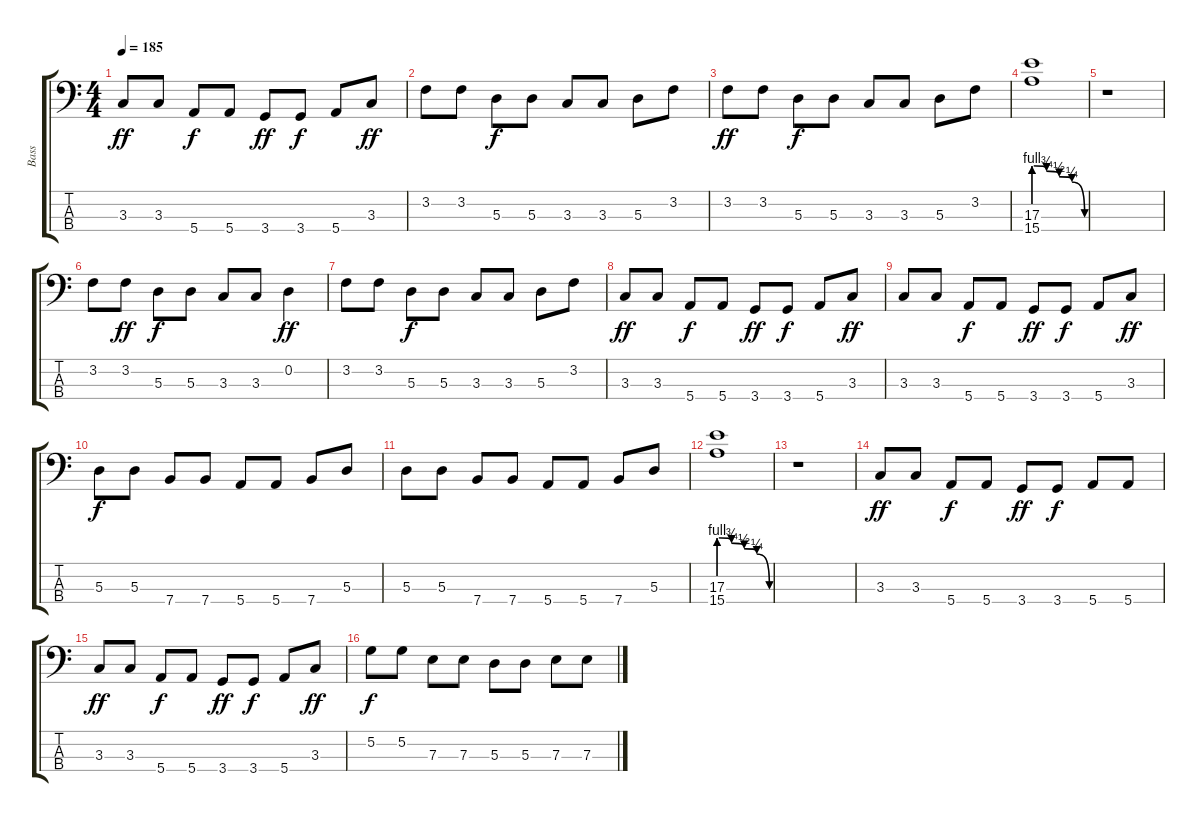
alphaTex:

\track ("Bass" "Bass") {instrument electricbasspick}
\staff {score tabs}
\tuning (G2 D2 A1 E1) {hide}
\ts (4 4)
\tempo 185
\clef f4
\ks c
3.3.8{dy ff} 3.3.8 5.4.8{dy f} 5.4.8 3.4.8{dy ff} 3.4.8{dy f} 5.4.8 3.3.8{dy ff} |
3.2.8 3.2.8 5.3.8{dy f} 5.3.8 3.3.8 3.3.8 5.3.8 3.2.8 |
3.2.8{dy ff} 3.2.8 5.3.8{dy f} 5.3.8 3.3.8 3.3.8 5.3.8 3.2.8 |
(17.3{be (custom 0 4 15 3 30 2 45 1 60 0)} 15.4{be (custom 0 4 15 3 30 2 45 1 60 0)}).1{volume 16 instrument fretlessbass} |
r.1 |
3.2.8{volume 13} 3.2.8{dy ff} 5.3.8{dy f} 5.3.8 3.3.8 3.3.8 0.2.4{dy ff} |
3.2.8 3.2.8 5.3.8{dy f} 5.3.8 3.3.8 3.3.8 5.3.8 3.2.8 |
3.3.8{dy ff} 3.3.8 5.4.8{dy f} 5.4.8 3.4.8{dy ff} 3.4.8{dy f} 5.4.8 3.3.8{dy ff} |
3.3.8 3.3.8 5.4.8{dy f} 5.4.8 3.4.8{dy ff} 3.4.8{dy f} 5.4.8 3.3.8{dy ff} |
5.3.8{dy f} 5.3.8 7.4.8 7.4.8 5.4.8 5.4.8 7.4.8 5.3.8 |
5.3.8 5.3.8 7.4.8 7.4.8 5.4.8 5.4.8 7.4.8 5.3.8 |
(17.3{be (custom 0 4 15 3 30 2 45 1 60 0)} 15.4{be (custom 0 4 15 3 30 2 45 1 60 0)}).1{volume 16 instrument fretlessbass} |
r.1 |
3.3.8{dy ff volume 13} 3.3.8 5.4.8{dy f} 5.4.8 3.4.8{dy ff} 3.4.8{dy f} 5.4.8 5.4.8 |
3.3.8{dy ff} 3.3.8 5.4.8{dy f} 5.4.8 3.4.8{dy ff} 3.4.8{dy f} 5.4.8 3.3.8{dy ff} |
5.2.8{dy f} 5.2.8 7.3.8 7.3.8 5.3.8 5.3.8 7.3.8 7.3.8
